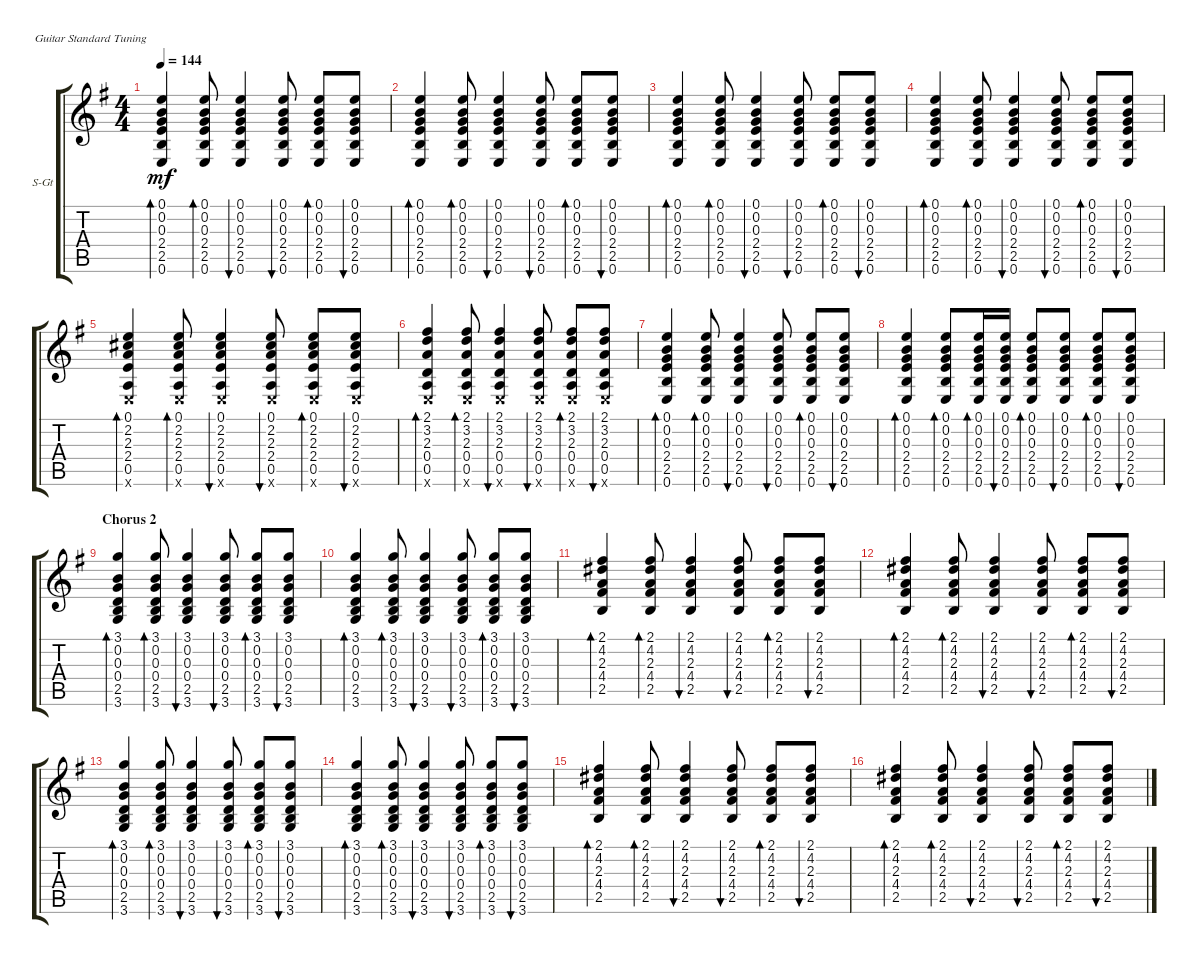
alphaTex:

\defaultSystemsLayout 4
\bracketExtendMode groupsimilarinstruments
\firstSystemTrackNameOrientation horizontal
\otherSystemsTrackNameOrientation horizontal
\track ("Steel Guitar" "S-Gt") {instrument acousticguitarsteel}
\staff {score tabs}
\tuning (E4 B3 G3 D3 A2 E2)
\ts (4 4)
\tempo 144
\clef g2
\ks eminor
(0.6 2.5 2.4 0.3 0.2 0.1).4{bd 30 dy mf} (0.6 2.5 2.4 0.3 0.2 0.1).8{bd 30} (0.6 2.5 2.4 0.3 0.2 0.1).4{bu 30} (0.6 2.5 2.4 0.3 0.2 0.1).8{bu 30} (0.6 2.5 2.4 0.3 0.2 0.1).8{bd 30} (0.6 2.5 2.4 0.3 0.2 0.1).8{bu 30} |
(0.6 2.5 2.4 0.3 0.2 0.1).4{bd 30} (0.6 2.5 2.4 0.3 0.2 0.1).8{bd 30} (0.6 2.5 2.4 0.3 0.2 0.1).4{bu 30} (0.6 2.5 2.4 0.3 0.2 0.1).8{bu 30} (0.6 2.5 2.4 0.3 0.2 0.1).8{bd 30} (0.6 2.5 2.4 0.3 0.2 0.1).8{bu 30} |
(0.6 2.5 2.4 0.3 0.2 0.1).4{bd 30} (0.6 2.5 2.4 0.3 0.2 0.1).8{bd 30} (0.6 2.5 2.4 0.3 0.2 0.1).4{bu 30} (0.6 2.5 2.4 0.3 0.2 0.1).8{bu 30} (0.6 2.5 2.4 0.3 0.2 0.1).8{bd 30} (0.6 2.5 2.4 0.3 0.2 0.1).8{bu 30} |
(0.6 2.5 2.4 0.3 0.2 0.1).4{bd 30} (0.6 2.5 2.4 0.3 0.2 0.1).8{bd 30} (0.6 2.5 2.4 0.3 0.2 0.1).4{bu 30} (0.6 2.5 2.4 0.3 0.2 0.1).8{bu 30} (0.6 2.5 2.4 0.3 0.2 0.1).8{bd 30} (0.6 2.5 2.4 0.3 0.2 0.1).8{bu 30} |
(0.6{x} 0.5 2.4 2.3 2.2 0.1).4{bd 30} (0.6{x} 0.5 2.4 2.3 2.2 0.1).8{bd 30} (0.6{x} 0.5 2.4 2.3 2.2 0.1).4{bu 30} (0.6{x} 0.5 2.4 2.3 2.2 0.1).8{bu 30} (0.6{x} 0.5 2.4 2.3 2.2 0.1).8{bd 30} (0.6{x} 0.5 2.4 2.3 2.2 0.1).8{bu 30} |
(0.6{x} 0.5 0.4 2.3 3.2 2.1).4{bd 30} (0.6{x} 0.5 0.4 2.3 3.2 2.1).8{bd 30} (0.6{x} 0.5 0.4 2.3 3.2 2.1).4{bu 30} (0.6{x} 0.5 0.4 2.3 3.2 2.1).8{bu 30} (0.6{x} 0.5 0.4 2.3 3.2 2.1).8{bd 30} (0.6{x} 0.5 0.4 2.3 3.2 2.1).8{bu 30} |
(0.6 2.5 2.4 0.3 0.2 0.1).4{bd 30} (0.6 2.5 2.4 0.3 0.2 0.1).8{bd 30} (0.6 2.5 2.4 0.3 0.2 0.1).4{bu 30} (0.6 2.5 2.4 0.3 0.2 0.1).8{bu 30} (0.6 2.5 2.4 0.3 0.2 0.1).8{bd 30} (0.6 2.5 2.4 0.3 0.2 0.1).8{bu 30} |
(0.6 2.5 2.4 0.3 0.2 0.1).4{bd 30} (0.6 2.5 2.4 0.3 0.2 0.1).8{bd 30} (0.6 2.5 2.4 0.3 0.2 0.1).16{bd 30} (0.6 2.5 2.4 0.3 0.2 0.1).16{bu 30} (0.6 2.5 2.4 0.3 0.2 0.1).8{bd 30} (0.6 2.5 2.4 0.3 0.2 0.1).8{bu 30} (0.6 2.5 2.4 0.3 0.2 0.1).8{bd 30} (0.6 2.5 2.4 0.3 0.2 0.1).8{bu 30} |
\section ("" "Chorus 2")
(3.6 2.5 0.4 0.3 0.2 3.1).4{bd 30} (3.6 2.5 0.4 0.3 0.2 3.1).8{bd 30} (3.6 2.5 0.4 0.3 0.2 3.1).4{bu 30} (3.6 2.5 0.4 0.3 0.2 3.1).8{bu 30} (3.6 2.5 0.4 0.3 0.2 3.1).8{bd 30} (3.6 2.5 0.4 0.3 0.2 3.1).8{bu 30} |
(3.6 2.5 0.4 0.3 0.2 3.1).4{bd 30} (3.6 2.5 0.4 0.3 0.2 3.1).8{bd 30} (3.6 2.5 0.4 0.3 0.2 3.1).4{bu 30} (3.6 2.5 0.4 0.3 0.2 3.1).8{bu 30} (3.6 2.5 0.4 0.3 0.2 3.1).8{bd 30} (3.6 2.5 0.4 0.3 0.2 3.1).8{bu 30} |
(2.5 4.4 2.3 4.2 2.1).4{bd 30} (2.5 4.4 2.3 4.2 2.1).8{bd 30} (2.5 4.4 2.3 4.2 2.1).4{bu 30} (2.5 4.4 2.3 4.2 2.1).8{bu 30} (2.5 4.4 2.3 4.2 2.1).8{bd 30} (2.5 4.4 2.3 4.2 2.1).8{bu 30} |
(2.5 4.4 2.3 4.2 2.1).4{bd 30} (2.5 4.4 2.3 4.2 2.1).8{bd 30} (2.5 4.4 2.3 4.2 2.1).4{bu 30} (2.5 4.4 2.3 4.2 2.1).8{bu 30} (2.5 4.4 2.3 4.2 2.1).8{bd 30} (2.5 4.4 2.3 4.2 2.1).8{bu 30} |
(3.6 2.5 0.4 0.3 0.2 3.1).4{bd 30} (3.6 2.5 0.4 0.3 0.2 3.1).8{bd 30} (3.6 2.5 0.4 0.3 0.2 3.1).4{bu 30} (3.6 2.5 0.4 0.3 0.2 3.1).8{bu 30} (3.6 2.5 0.4 0.3 0.2 3.1).8{bd 30} (3.6 2.5 0.4 0.3 0.2 3.1).8{bu 30} |
(3.6 2.5 0.4 0.3 0.2 3.1).4{bd 30} (3.6 2.5 0.4 0.3 0.2 3.1).8{bd 30} (3.6 2.5 0.4 0.3 0.2 3.1).4{bu 30} (3.6 2.5 0.4 0.3 0.2 3.1).8{bu 30} (3.6 2.5 0.4 0.3 0.2 3.1).8{bd 30} (3.6 2.5 0.4 0.3 0.2 3.1).8{bu 30} |
(2.5 4.4 2.3 4.2 2.1).4{bd 30} (2.5 4.4 2.3 4.2 2.1).8{bd 30} (2.5 4.4 2.3 4.2 2.1).4{bu 30} (2.5 4.4 2.3 4.2 2.1).8{bu 30} (2.5 4.4 2.3 4.2 2.1).8{bd 30} (2.5 4.4 2.3 4.2 2.1).8{bu 30} |
(2.5 4.4 2.3 4.2 2.1).4{bd 30} (2.5 4.4 2.3 4.2 2.1).8{bd 30} (2.5 4.4 2.3 4.2 2.1).4{bu 30} (2.5 4.4 2.3 4.2 2.1).8{bu 30} (2.5 4.4 2.3 4.2 2.1).8{bd 30} (2.5 4.4 2.3 4.2 2.1).8{bu 30}
